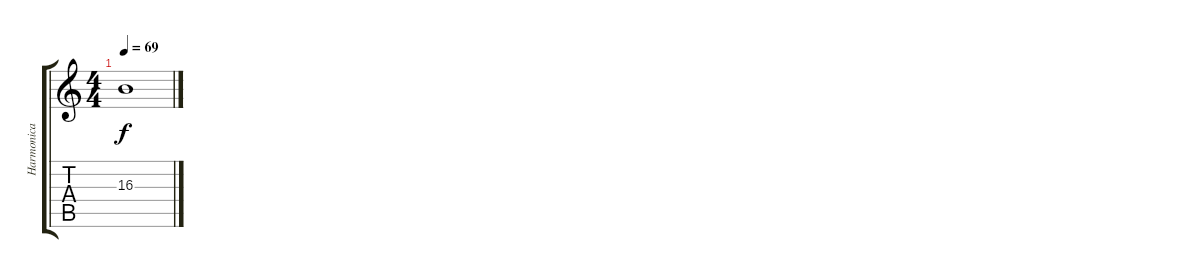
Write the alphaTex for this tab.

\track ("Harmonica" "Harmonica") {instrument harmonica}
\staff {score tabs}
\tuning (E4 B3 G3 D3 A2 E2) {hide}
\ts (4 4)
\tempo 69
\clef g2
\ks c
16.3{t}.1{dy f}
